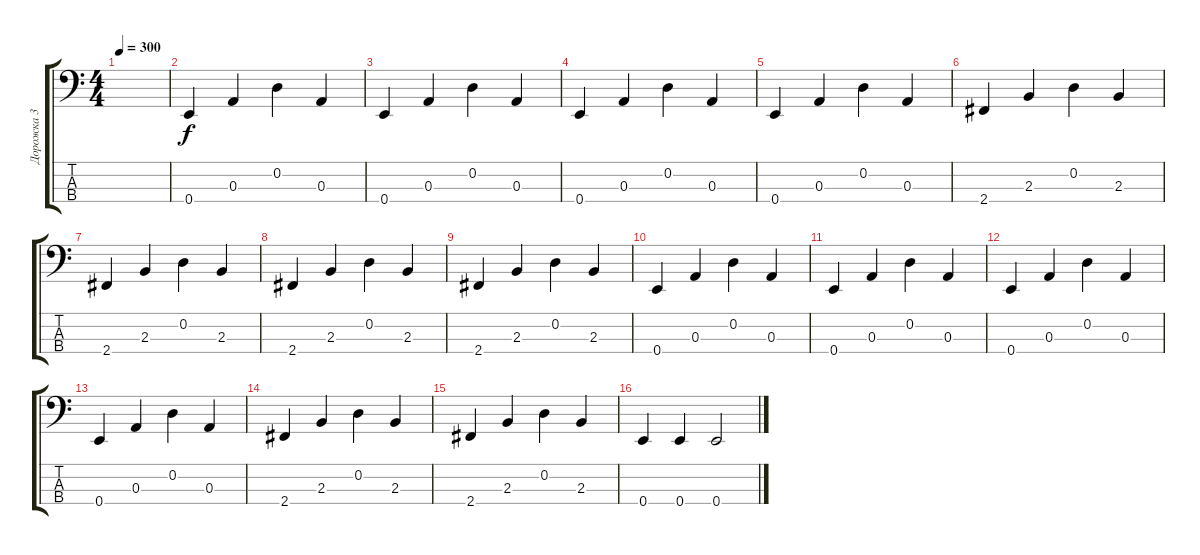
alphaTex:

\track ("Дорожка 3" "Дорожка 3") {instrument slapbass1}
\staff {score tabs}
\tuning (G2 D2 A1 E1) {hide}
\ts (4 4)
\tempo 300
\clef f4
\ks c
|
0.4.4 0.3.4 0.2.4 0.3.4 |
0.4.4 0.3.4 0.2.4 0.3.4 |
0.4.4 0.3.4 0.2.4 0.3.4 |
0.4.4 0.3.4 0.2.4 0.3.4 |
2.4.4 2.3.4 0.2.4 2.3.4 |
2.4.4 2.3.4 0.2.4 2.3.4 |
2.4.4 2.3.4 0.2.4 2.3.4 |
2.4.4 2.3.4 0.2.4 2.3.4 |
0.4.4 0.3.4 0.2.4 0.3.4 |
0.4.4 0.3.4 0.2.4 0.3.4 |
0.4.4 0.3.4 0.2.4 0.3.4 |
0.4.4 0.3.4 0.2.4 0.3.4 |
2.4.4 2.3.4 0.2.4 2.3.4 |
2.4.4 2.3.4 0.2.4 2.3.4 |
0.4.4 0.4.4 0.4.2
